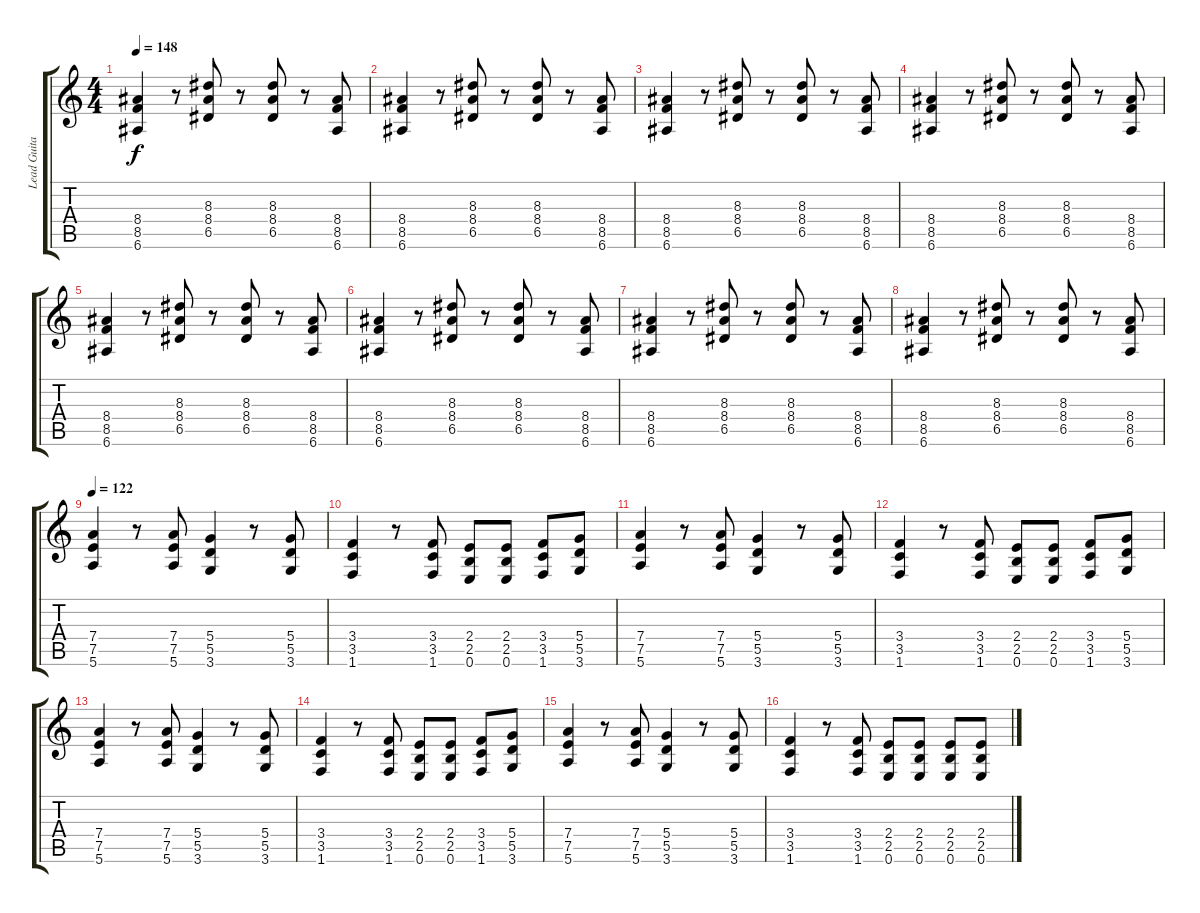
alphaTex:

\track ("Lead Guitar" "Lead Guita") {instrument overdrivenguitar}
\staff {score tabs}
\tuning (E4 B3 G3 D3 A2 E2) {hide}
\ts (4 4)
\tempo 148
\clef g2
\ks c
(8.4 8.5 6.6).4{dy f} r.8 (8.3 8.4 6.5).8 r.8 (8.3 8.4 6.5).8 r.8 (8.4 8.5 6.6).8 |
(8.4 8.5 6.6).4 r.8 (8.3 8.4 6.5).8 r.8 (8.3 8.4 6.5).8 r.8 (8.4 8.5 6.6).8 |
(8.4 8.5 6.6).4 r.8 (8.3 8.4 6.5).8 r.8 (8.3 8.4 6.5).8 r.8 (8.4 8.5 6.6).8 |
(8.4 8.5 6.6).4 r.8 (8.3 8.4 6.5).8 r.8 (8.3 8.4 6.5).8 r.8 (8.4 8.5 6.6).8 |
(8.4 8.5 6.6).4 r.8 (8.3 8.4 6.5).8 r.8 (8.3 8.4 6.5).8 r.8 (8.4 8.5 6.6).8 |
(8.4 8.5 6.6).4 r.8 (8.3 8.4 6.5).8 r.8 (8.3 8.4 6.5).8 r.8 (8.4 8.5 6.6).8 |
(8.4 8.5 6.6).4 r.8 (8.3 8.4 6.5).8 r.8 (8.3 8.4 6.5).8 r.8 (8.4 8.5 6.6).8 |
(8.4 8.5 6.6).4 r.8 (8.3 8.4 6.5).8 r.8 (8.3 8.4 6.5).8 r.8 (8.4 8.5 6.6).8 |
\tempo 122
(7.4 7.5 5.6).4 r.8 (7.4 7.5 5.6).8 (5.4 5.5 3.6).4 r.8 (5.4 5.5 3.6).8 |
(3.4 3.5 1.6).4 r.8 (3.4 3.5 1.6).8 (2.4 2.5 0.6).8 (2.4 2.5 0.6).8 (3.4 3.5 1.6).8 (5.4 5.5 3.6).8 |
(7.4 7.5 5.6).4 r.8 (7.4 7.5 5.6).8 (5.4 5.5 3.6).4 r.8 (5.4 5.5 3.6).8 |
(3.4 3.5 1.6).4 r.8 (3.4 3.5 1.6).8 (2.4 2.5 0.6).8 (2.4 2.5 0.6).8 (3.4 3.5 1.6).8 (5.4 5.5 3.6).8 |
(7.4 7.5 5.6).4 r.8 (7.4 7.5 5.6).8 (5.4 5.5 3.6).4 r.8 (5.4 5.5 3.6).8 |
(3.4 3.5 1.6).4 r.8 (3.4 3.5 1.6).8 (2.4 2.5 0.6).8 (2.4 2.5 0.6).8 (3.4 3.5 1.6).8 (5.4 5.5 3.6).8 |
(7.4 7.5 5.6).4 r.8 (7.4 7.5 5.6).8 (5.4 5.5 3.6).4 r.8 (5.4 5.5 3.6).8 |
(3.4 3.5 1.6).4 r.8 (3.4 3.5 1.6).8 (2.4 2.5 0.6).8 (2.4 2.5 0.6).8 (2.4 2.5 0.6).8 (2.4 2.5 0.6).8
